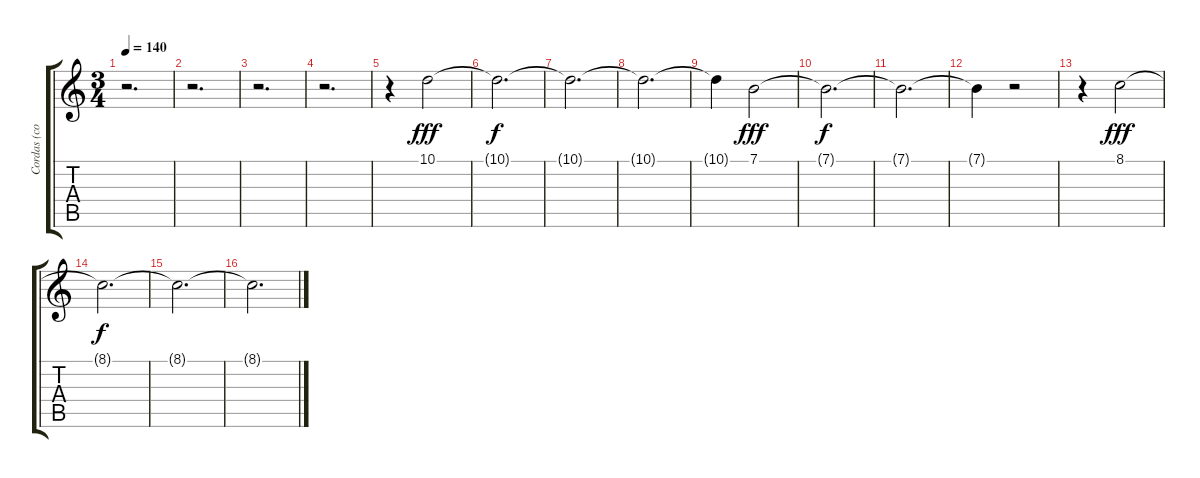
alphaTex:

\track ("Cordas (coral)" "Cordas (co") {instrument choiraahs}
\staff {score tabs}
\tuning (E4 B3 G3 D3 A2 E2) {hide}
\ts (3 4)
\tempo 140
\clef g2
\ks c
r.2{d dy f} |
r.2{d} |
r.2{d} |
r.2{d} |
r.4 10.1.2{dy fff} |
10.1{t}.2{d dy f} |
10.1{t}.2{d} |
10.1{t}.2{d} |
10.1{t}.4 7.1.2{dy fff} |
7.1{t}.2{d dy f} |
7.1{t}.2{d} |
7.1{t}.4 r.2 |
r.4 8.1.2{dy fff} |
8.1{t}.2{d dy f} |
8.1{t}.2{d} |
8.1{t}.2{d}
